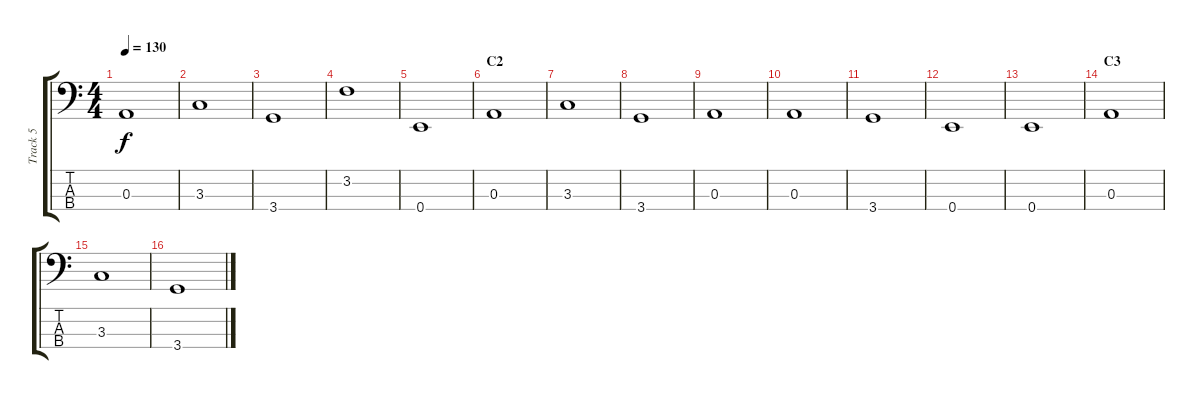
\track ("Track 5" "Track 5") {instrument electricbassfinger}
\staff {score tabs}
\tuning (G2 D2 A1 E1) {hide}
\ts (4 4)
\tempo 130
\clef f4
\ks c
0.3.1{dy f} |
3.3.1 |
3.4.1 |
3.2.1 |
0.4.1 |
\section ("" "C2")
0.3.1 |
3.3.1 |
3.4.1 |
0.3.1 |
0.3.1 |
3.4.1 |
0.4.1 |
0.4.1 |
\section ("" "C3")
0.3.1 |
3.3.1 |
3.4.1
